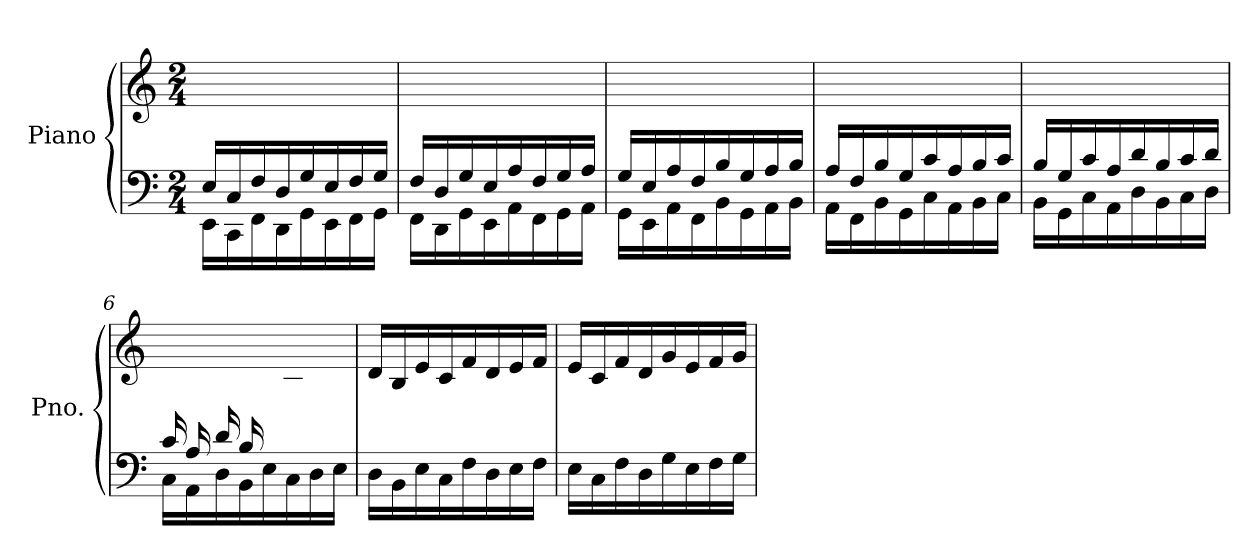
**kern	**kern
*part1	*part1
*staff2	*staff1
*I"Piano	*
*I'Pno.	*
*clefF4	*clefG2
*k[]	*k[]
*M2/4	*M2/4
=1	=1
*^	*
16E/LL	16EE<\LL	2ryy
16C/	16CC<\	.
16F/	16FF<\	.
16D/	16DD<\	.
16G/	16GG<\	.
16E/	16EE<\	.
16F/	16FF<\	.
16G/JJ	16GG<\JJ	.
=2	=2	=2
16F/LL	16FF<\LL	2ryy
16D/	16DD<\	.
16G/	16GG<\	.
16E/	16EE<\	.
16A/	16AA<\	.
16F/	16FF<\	.
16G/	16GG<\	.
16A/JJ	16AA<\JJ	.
=3	=3	=3
16G/LL	16GG<\LL	2ryy
16E/	16EE<\	.
16A/	16AA<\	.
16F/	16FF<\	.
16B/	16BB<\	.
16G/	16GG\	.
16A/	16AA\	.
16B/JJ	16BB\JJ	.
=4	=4	=4
16A/LL	16AA<\LL	2ryy
16F/	16FF<\	.
16B/	16BB\	.
16G/	16GG\	.
16c/	16C\	.
16A/	16AA\	.
16B/	16BB\	.
16c/JJ	16C\JJ	.
=5	=5	=5
16B/LL	16BB<\LL	2ryy
16G/	16GG<\	.
16c/	16C\	.
16A/	16AA\	.
16d/	16D\	.
16B/	16BB\	.
16c/	16C\	.
16d/JJ	16D\JJ	.
=6	=6	=6
16c/LL	16C<\LL	4ryy
16A/	16AA<\	.
16d/	16D\	.
16B/	16BB\	.
4ryy	16E\	16e\
.	16C\	16c\
.	16D\	16d\
.	16E\JJ	16e\JJ
*v	*v	*
=7	=7
16D<\LL	16d/LL
16BB<\	16B/
16E\	16e/
16C\	16c/
16F\	16f/
16D\	16d/
16E\	16e/
16F\JJ	16f/JJ
=8	=8
16E<\LL	16e/LL
16C<\	16c/
16F\	16f/
16D\	16d/
16G\	16g/
16E\	16e/
16F\	16f/
16G\JJ	16g/JJ
=	=
*-	*-
